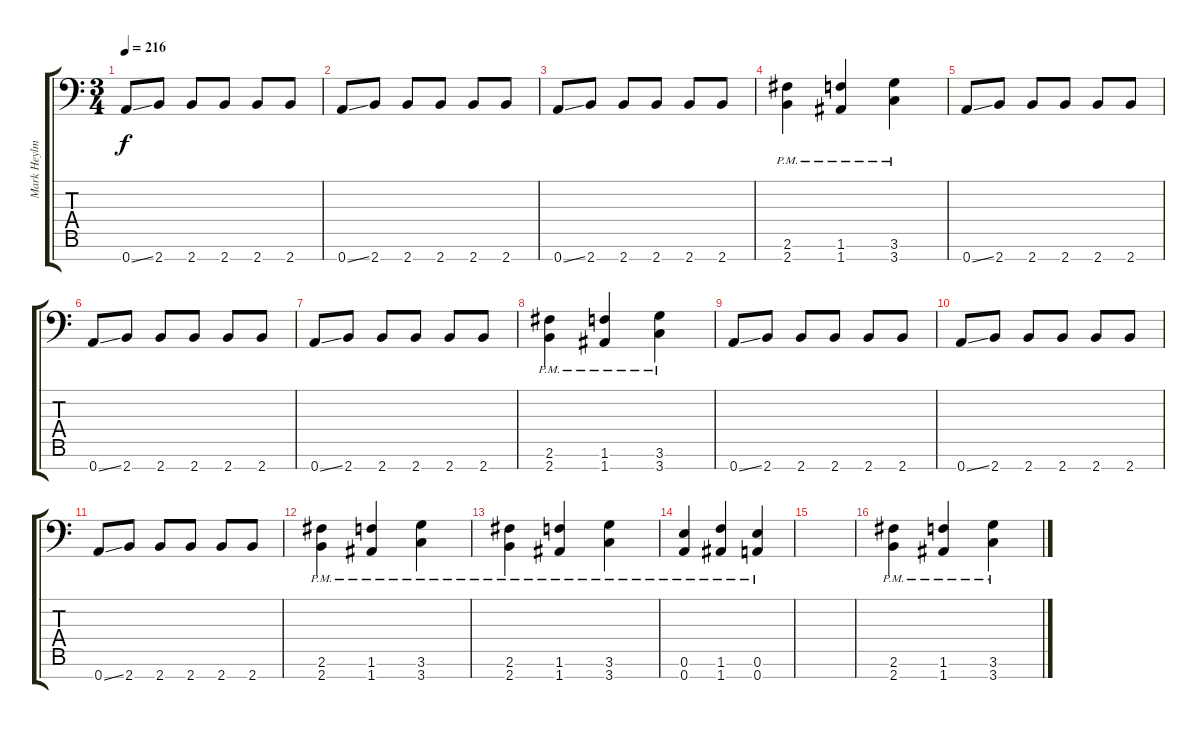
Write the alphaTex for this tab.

\track ("Mark Heylmun" "Mark Heylm") {instrument distortionguitar}
\staff {score tabs}
\tuning (E4 B3 G3 D3 A2 E2 A1) {hide}
\ts (3 4)
\tempo 216
\clef f4
\ks c
0.7{ss}.8{dy f} 2.7.8 2.7.8 2.7.8 2.7.8 2.7.8 |
0.7{ss}.8 2.7.8 2.7.8 2.7.8 2.7.8 2.7.8 |
0.7{ss}.8 2.7.8 2.7.8 2.7.8 2.7.8 2.7.8 |
(2.6{pm} 2.7{pm}).4 (1.6{pm} 1.7{pm}).4 (3.6{pm} 3.7{pm}).4 |
0.7{ss}.8 2.7.8 2.7.8 2.7.8 2.7.8 2.7.8 |
0.7{ss}.8 2.7.8 2.7.8 2.7.8 2.7.8 2.7.8 |
0.7{ss}.8 2.7.8 2.7.8 2.7.8 2.7.8 2.7.8 |
(2.6{pm} 2.7{pm}).4 (1.6{pm} 1.7{pm}).4 (3.6{pm} 3.7{pm}).4 |
0.7{ss}.8 2.7.8 2.7.8 2.7.8 2.7.8 2.7.8 |
0.7{ss}.8 2.7.8 2.7.8 2.7.8 2.7.8 2.7.8 |
0.7{ss}.8 2.7.8 2.7.8 2.7.8 2.7.8 2.7.8 |
(2.6{pm} 2.7{pm}).4 (1.6{pm} 1.7{pm}).4 (3.6{pm} 3.7{pm}).4 |
(2.6{pm} 2.7{pm}).4 (1.6{pm} 1.7{pm}).4 (3.6{pm} 3.7{pm}).4 |
(0.6{pm} 0.7{pm}).4 (1.6{pm} 1.7{pm}).4 (0.6{pm} 0.7{pm}).4 |
|
(2.6{pm} 2.7{pm}).4 (1.6{pm} 1.7{pm}).4 (3.6{pm} 3.7{pm}).4
